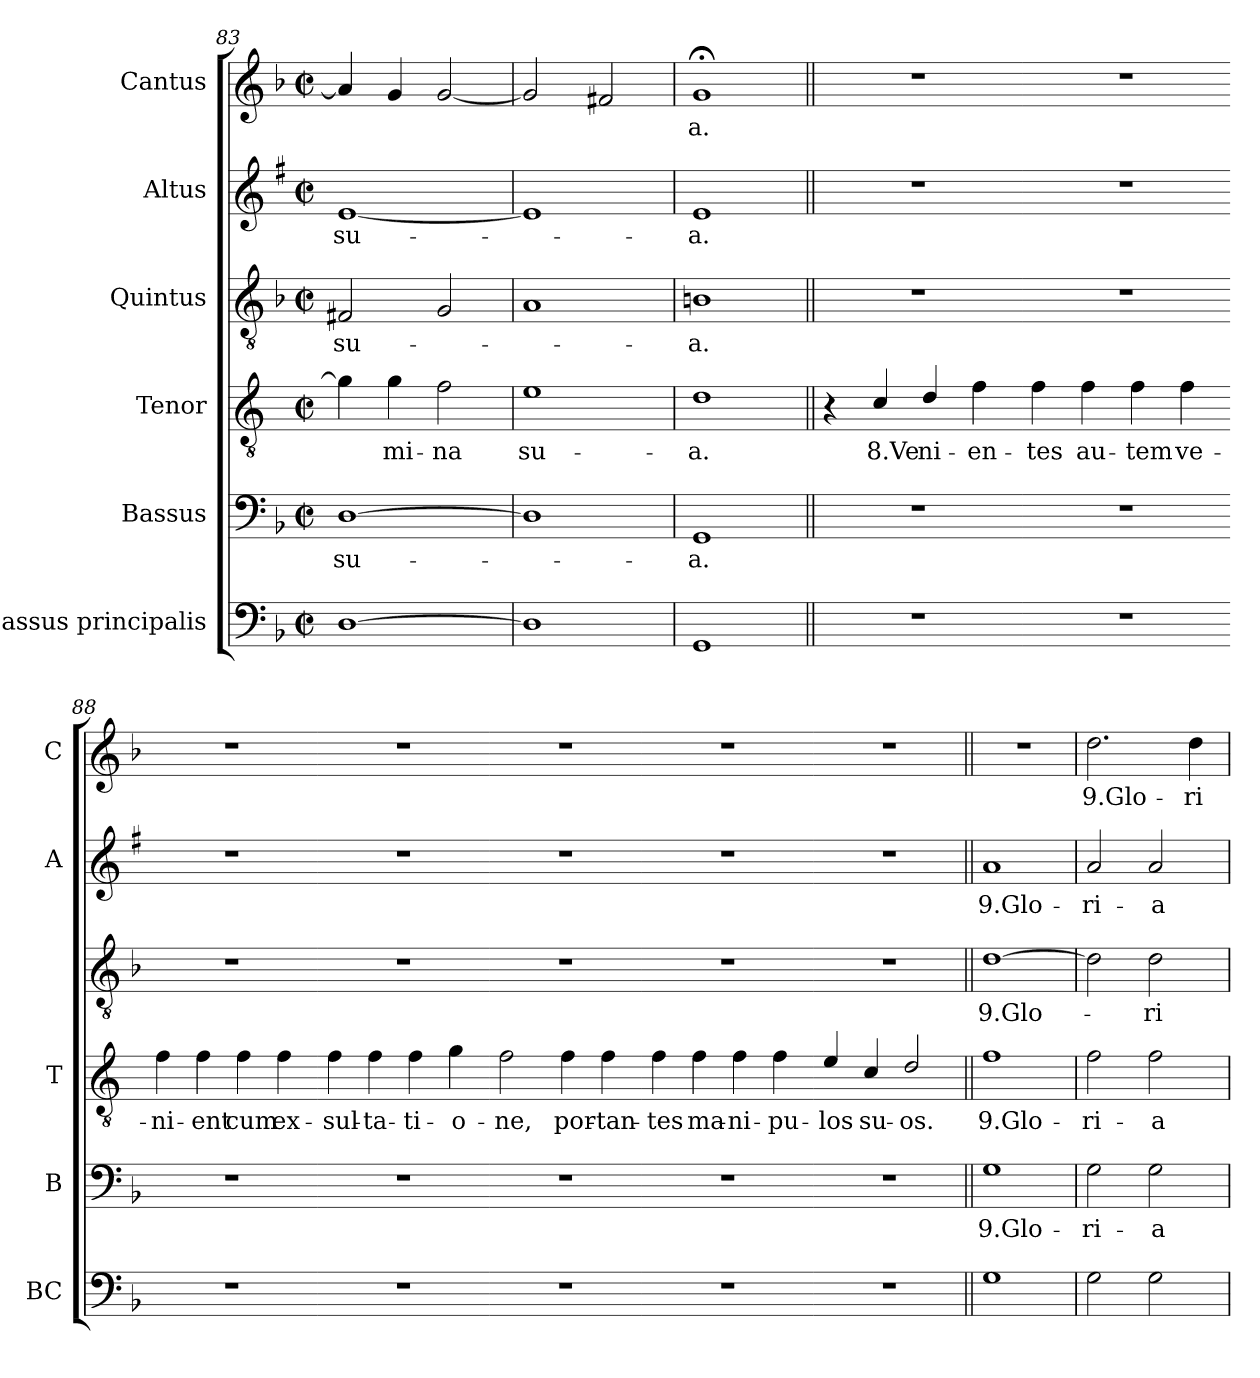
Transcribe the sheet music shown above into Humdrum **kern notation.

**kern	**kern	**text	**kern	**text	**kern	**text	**kern	**text	**kern	**text
*part6	*part5	*part5	*part4	*part4	*part3	*part3	*part2	*part2	*part1	*part1
*staff6	*staff5	*staff5	*staff4	*staff4	*staff3	*staff3	*staff2	*staff2	*staff1	*staff1
*I"Bassus principalis	*I"Bassus	*	*I"Tenor	*	*I"Quintus	*	*I"Altus	*	*I"Cantus	*
*I'BC	*I'B	*	*I'T	*	*	*	*I'A	*	*I'C	*
*clefF4	*clefF4	*	*clefGv2	*	*clefGv2	*	*clefG2	*	*clefG2	*
*	*	*	*ITrd4c7	*	*	*	*ITrd1c2	*	*	*
*k[b-]	*k[b-]	*	*k[b-]	*	*k[b-]	*	*k[b-]	*	*k[b-]	*
*F:	*F:	*	*F:	*	*F:	*	*F:	*	*F:	*
*M2/2	*M2/2	*	*M2/2	*	*M2/2	*	*M2/2	*	*M2/2	*
*met(c|)	*met(c|)	*	*met(c|)	*	*met(c|)	*	*met(c|)	*	*met(c|)	*
=83	=83	=83	=83	=83	=83	=83	=83	=83	=83	=83
!	!	!LO:LY:b	!	!	!	!LO:LY:b	!	!LO:LY:b	!	!
[1D	[1D	su-	4c\]	.	2F#X/	su-	[1d	su-	4a/]	.
!	!	!	!	!LO:LY:b	!	!	!	!	!	!
.	.	.	4c\	-mi-	.	.	.	.	4g/	.
!	!	!	!	!LO:LY:b	!	!	!	!	!	!
.	.	.	2B-\	-na	2G/	.	.	.	[2g/	.
=84	=84	=84	=84	=84	=84	=84	=84	=84	=84	=84
!	!	!	!	!LO:LY:b	!	!	!	!	!	!
1D]	1D]	.	1A	su-	1A	.	1d]	.	2g/]	.
.	.	.	.	.	.	.	.	.	2f#X/	.
=85	=85	=85	=85	=85	=85	=85	=85	=85	=85	=85
!	!	!LO:LY:b	!	!LO:LY:b	!	!LO:LY:b	!	!LO:LY:b	!	!LO:LY:b
1GG	1GG	-a.	1G	-a.	1Bn	-a.	1d	-a.	1g;<	-a.
!!LO:LB:g=z
=86||	=86||	=86||	=86||	=86||	=86||	=86||	=86||	=86||	=86||	=86||
1r	1r	.	4r	.	1r	.	1r	.	1r	.
!	!	!	!	!LO:LY:b	!	!	!	!	!	!
.	.	.	4F/	8.Ve-	.	.	.	.	.	.
!	!	!	!	!LO:LY:b	!	!	!	!	!	!
.	.	.	4G/	-ni-	.	.	.	.	.	.
!	!	!	!	!LO:LY:b	!	!	!	!	!	!
.	.	.	4B-\	-en-	.	.	.	.	.	.
=87-	=87-	=87-	=87-	=87-	=87-	=87-	=87-	=87-	=87-	=87-
!	!	!	!	!LO:LY:b	!	!	!	!	!	!
1r	1r	.	4B-\	-tes	1r	.	1r	.	1r	.
!	!	!	!	!LO:LY:b	!	!	!	!	!	!
.	.	.	4B-\	au-	.	.	.	.	.	.
!	!	!	!	!LO:LY:b	!	!	!	!	!	!
.	.	.	4B-\	-tem	.	.	.	.	.	.
!	!	!	!	!LO:LY:b	!	!	!	!	!	!
.	.	.	4B-\	ve-	.	.	.	.	.	.
=88-	=88-	=88-	=88-	=88-	=88-	=88-	=88-	=88-	=88-	=88-
!	!	!	!	!LO:LY:b	!	!	!	!	!	!
1r	1r	.	4B-\	-ni-	1r	.	1r	.	1r	.
!	!	!	!	!LO:LY:b	!	!	!	!	!	!
.	.	.	4B-\	-ent	.	.	.	.	.	.
!	!	!	!	!LO:LY:b	!	!	!	!	!	!
.	.	.	4B-\	cum	.	.	.	.	.	.
!	!	!	!	!LO:LY:b	!	!	!	!	!	!
.	.	.	4B-\	ex-	.	.	.	.	.	.
=89-	=89-	=89-	=89-	=89-	=89-	=89-	=89-	=89-	=89-	=89-
!	!	!	!	!LO:LY:b	!	!	!	!	!	!
1r	1r	.	4B-\	-sul-	1r	.	1r	.	1r	.
!	!	!	!	!LO:LY:b	!	!	!	!	!	!
.	.	.	4B-\	-ta-	.	.	.	.	.	.
!	!	!	!	!LO:LY:b	!	!	!	!	!	!
.	.	.	4B-\	-ti-	.	.	.	.	.	.
!	!	!	!	!LO:LY:b	!	!	!	!	!	!
.	.	.	4c\	-o-	.	.	.	.	.	.
=90-	=90-	=90-	=90-	=90-	=90-	=90-	=90-	=90-	=90-	=90-
!	!	!	!	!LO:LY:b	!	!	!	!	!	!
1r	1r	.	2B-\	-ne,	1r	.	1r	.	1r	.
!	!	!	!	!LO:LY:b	!	!	!	!	!	!
.	.	.	4B-\	por-	.	.	.	.	.	.
!	!	!	!	!LO:LY:b	!	!	!	!	!	!
.	.	.	4B-\	-tan-	.	.	.	.	.	.
=91-	=91-	=91-	=91-	=91-	=91-	=91-	=91-	=91-	=91-	=91-
!	!	!	!	!LO:LY:b	!	!	!	!	!	!
1r	1r	.	4B-\	-tes	1r	.	1r	.	1r	.
!	!	!	!	!LO:LY:b	!	!	!	!	!	!
.	.	.	4B-\	ma-	.	.	.	.	.	.
!	!	!	!	!LO:LY:b	!	!	!	!	!	!
.	.	.	4B-\	-ni-	.	.	.	.	.	.
!	!	!	!	!LO:LY:b	!	!	!	!	!	!
.	.	.	4B-\	-pu-	.	.	.	.	.	.
=92-	=92-	=92-	=92-	=92-	=92-	=92-	=92-	=92-	=92-	=92-
!	!	!	!	!LO:LY:b	!	!	!	!	!	!
1r	1r	.	4A/	-los	1r	.	1r	.	1r	.
!	!	!	!	!LO:LY:b	!	!	!	!	!	!
.	.	.	4F/	su-	.	.	.	.	.	.
!	!	!	!	!LO:LY:b	!	!	!	!	!	!
.	.	.	2G/	-os.	.	.	.	.	.	.
!!LO:PB:g=z
=93||	=93||	=93||	=93||	=93||	=93||	=93||	=93||	=93||	=93||	=93||
!	!	!LO:LY:b	!	!LO:LY:b	!	!LO:LY:b	!	!LO:LY:b	!	!
1G	1G	9.Glo-	1B-	9.Glo-	[1d	9.Glo-	1g	9.Glo-	1r	.
=94	=94	=94	=94	=94	=94	=94	=94	=94	=94	=94
!	!	!LO:LY:b	!	!LO:LY:b	!	!	!	!LO:LY:b	!	!LO:LY:b
2G\	2G\	-ri-	2B-\	-ri-	2d\]	.	2g/	-ri-	2.dd\	9.Glo-
!	!	!LO:LY:b	!	!LO:LY:b	!	!LO:LY:b	!	!LO:LY:b	!	!
2G\	2G\	-a	2B-\	-a	2d\	-ri-	2g/	-a	.	.
!	!	!	!	!	!	!	!	!	!	!LO:LY:b
.	.	.	.	.	.	.	.	.	4dd\	-ri-
=	=	=	=	=	=	=	=	=	=	=
*-	*-	*-	*-	*-	*-	*-	*-	*-	*-	*-
